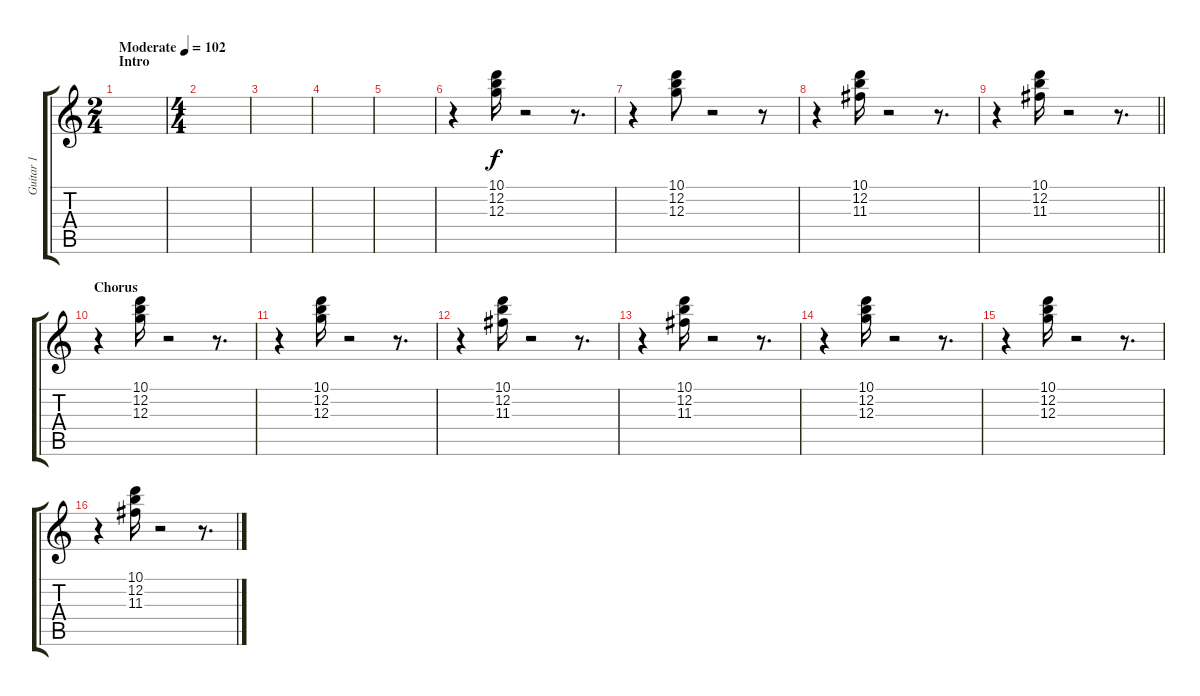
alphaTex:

\track ("Guitar 1" "Guitar 1") {instrument electricguitarclean}
\staff {score tabs}
\tuning (E4 B3 G3 D3 A2 E2) {hide}
\ts (2 4)
\section ("" "Intro")
\tempo (102 "Moderate")
\clef g2
\ks c
|
\ts (4 4)
|
|
|
|
r.4 (10.1 12.2 12.3).16 r.2 r.8{d} |
r.4 (10.1 12.2 12.3).8 r.2 r.8 |
r.4 (10.1 12.2 11.3).16 r.2 r.8{d} |
\barLineRight lightlight
r.4 (10.1 12.2 11.3).16 r.2 r.8{d} |
\section ("" "Chorus")
r.4 (10.1 12.2 12.3).16 r.2 r.8{d} |
r.4 (10.1 12.2 12.3).16 r.2 r.8{d} |
r.4 (10.1 12.2 11.3).16 r.2 r.8{d} |
r.4 (10.1 12.2 11.3).16 r.2 r.8{d} |
r.4 (10.1 12.2 12.3).16 r.2 r.8{d} |
r.4 (10.1 12.2 12.3).16 r.2 r.8{d} |
r.4 (10.1 12.2 11.3).16 r.2 r.8{d}
